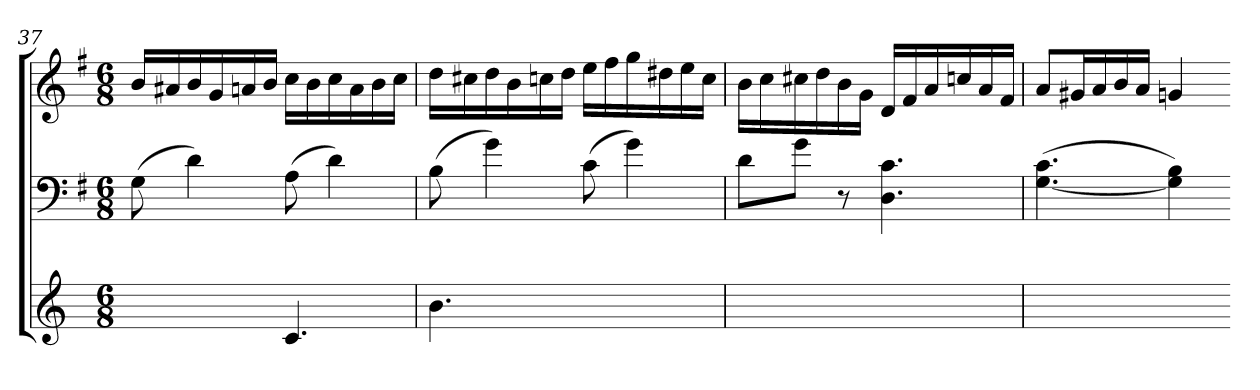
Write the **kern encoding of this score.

**kern	**kern	**kern
*part3	*part2	*part1
*staff3	*staff2	*staff1
*	*clefF4	*clefG2
*	*k[f#]	*k[f#]
*	*G:	*G:
*M6/8	*M6/8	*M6/8
=37	=37	=37
4.ryy	(8G	16bLL
.	.	16a#X
.	4d)	16b
.	.	16g
.	.	16an
.	.	16bJJ
4.c	(8A	16ccLL
.	.	16b
.	4d)	16cc
.	.	16a
.	.	16b
.	.	16ccJJ
=38	=38	=38
4.b	(8B	16ddLL
.	.	16cc#X
.	4g)	16dd
.	.	16b
.	.	16ccn
.	.	16ddJJ
4.ryy	(8c	16eeLL
.	.	16ff#
.	4g)	16gg
.	.	16dd#X
.	.	16ee
.	.	16ccJJ
=39	=39	=39
2.ryy	8dL	16bLL
.	.	16cc
.	8gJ	16cc#X
.	.	16dd
.	8r	16b
.	.	16gJJ
.	4.D 4.c	16dLL
.	.	16f#
.	.	16a
.	.	16ccn
.	.	16a
.	.	16f#JJ
=40	=40	=40
2ryy	([4.G 4.c	8aL
.	.	16g#XL
.	.	16a
.	.	16b
.	.	16aJJ
.	4G] 4B)	4gn
8ryy	.	.
=-	=-	=-
*-	*-	*-
